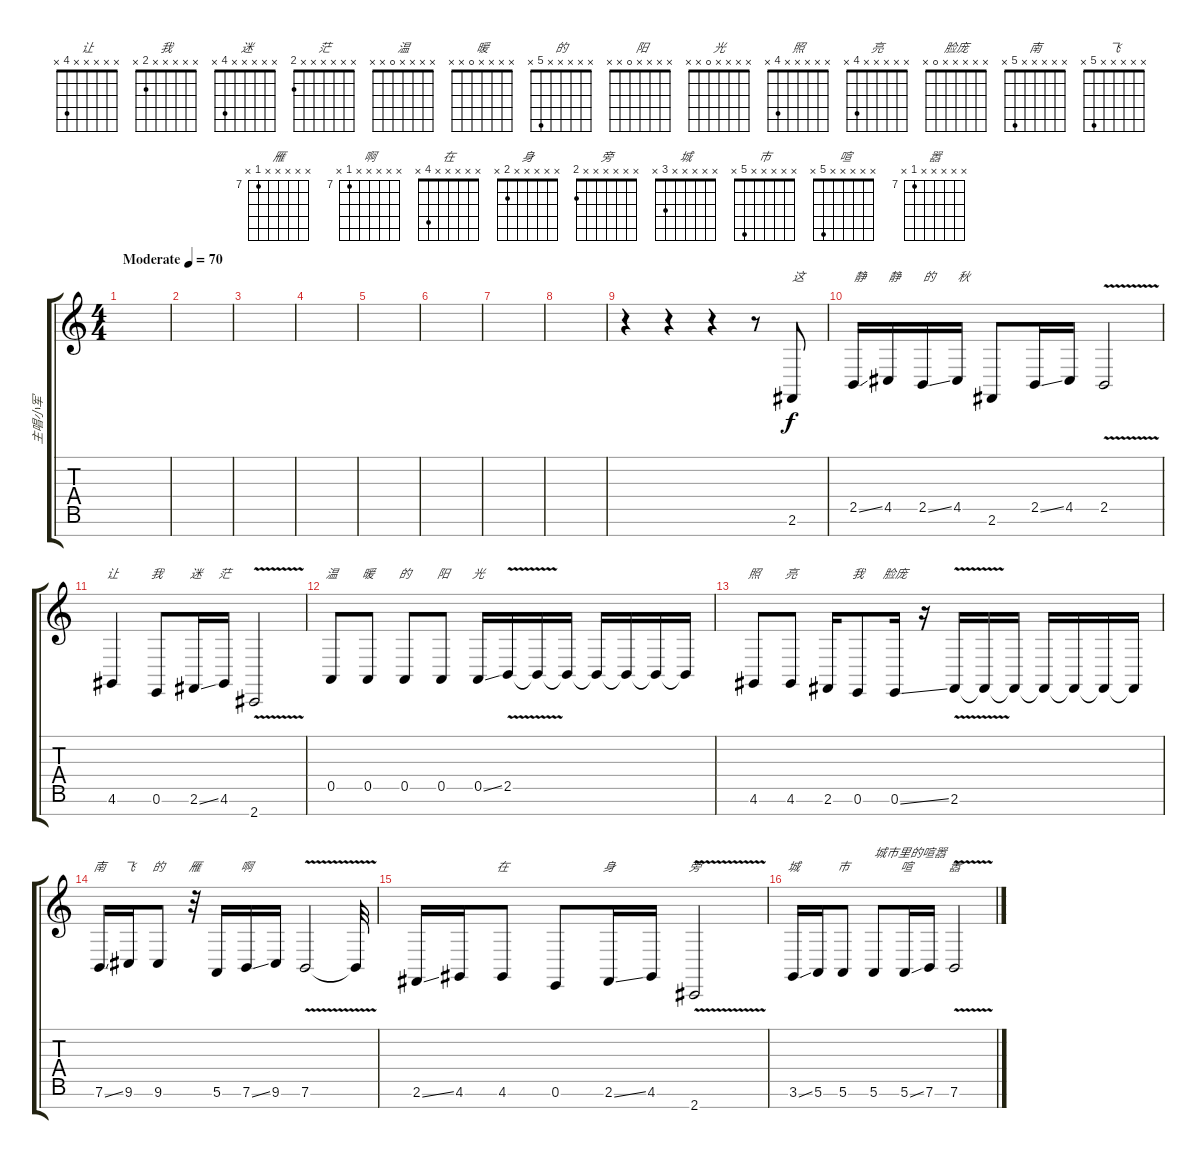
\track ("主唱小军" "主唱小军") {instrument acousticgrandpiano}
\staff {score tabs}
\tuning (E4 B3 G3 D3 A2 E2 B1) {hide}
\chord ("让" x x x x x 4 x)
\chord ("我" x x x x x 0 x)
\chord (" 迷" x x x x x 4 x)
\chord ("茫" x x x x x x 2)
\chord ("温" x x x x 0 x x)
\chord ("暖" x x x x 0 x x)
\chord ("的" x x x x 0 x x)
\chord (" 阳" x x x x 0 x x)
\chord ("光" x x x x 0 x x)
\chord ("照" x x x x x 4 x)
\chord ("亮" x x x x x 4 x)
\chord ("我" x x x x x 2 x)
\chord ("脸庞" x x x x x 0 x)
\chord ("南" x x x x x 5 x)
\chord ("飞" x x x x x 5 x)
\chord ("的" x x x x x 5 x)
\chord ("雁" x x x x x 7 x) {firstfret 7}
\chord ("啊" x x x x x 7 x) {firstfret 7}
\chord ("在" x x x x x 4 x)
\chord ("身" x x x x x 2 x)
\chord ("旁" x x x x x x 2)
\chord ("城" x x x x x 3 x)
\chord ("市" x x x x x 5 x)
\chord (" 喧" x x x x x 5 x)
\chord ("嚣" x x x x x 7 x) {firstfret 7}
\ts (4 4)
\tempo (70 "Moderate")
\clef g2
\ks c
|
|
|
|
|
|
|
|
r.4 r.4 r.4 r.8 2.6.8{txt "这"} |
2.5{ss}.16{txt "静"} 4.5.16{txt "静"} 2.5{ss}.16{txt "的 "} 4.5.16{txt "秋"} 2.6.8 2.5{ss}.16 4.5.16 2.5{v}.2 |
4.6.4{ch "让"} 0.6.8{ch "我"} 2.6{ss}.16{ch " 迷"} 4.6.16{ch "茫"} 2.7{v}.2 |
0.5.8{ch "温"} 0.5.8{ch "暖"} 0.5.8{ch "的"} 0.5.8{ch " 阳"} 0.5{ss}.16{ch "光"} 2.5{v}.16 2.5{t}.16 2.5{t}.16 2.5{t}.16 2.5{t}.16 2.5{t}.16 2.5{t}.16 |
4.6.8{ch "照"} 4.6.8{ch "亮"} 2.6.16 0.6.8{ch "我"} 0.6{ss}.16{ch "脸庞"} r.16 2.6{v}.16 2.6{t}.16 2.6{t}.16 2.6{t}.16 2.6{t}.16 2.6{t}.16 2.6{t}.16 |
7.6{ss}.16{ch "南"} 9.6.16{ch "飞"} 9.6.8{ch "的"} r.32{ch "雁"} 5.6.16 7.6{ss}.16{ch "啊"} 9.6.16 7.6{v}.2 7.6{t}.32 |
2.6{ss}.16 4.6.16 4.6.8{ch "在"} 0.6.8 2.6{ss}.16{ch "身"} 4.6.16 2.7{v}.2{ch "旁"} |
3.6{ss}.16{ch "城"} 5.6.16 5.6.8{ch "市"} 5.6.8{txt "城市里的喧嚣"} 5.6{ss}.16{ch " 喧"} 7.6.16 7.6{v}.2{ch "嚣"}
